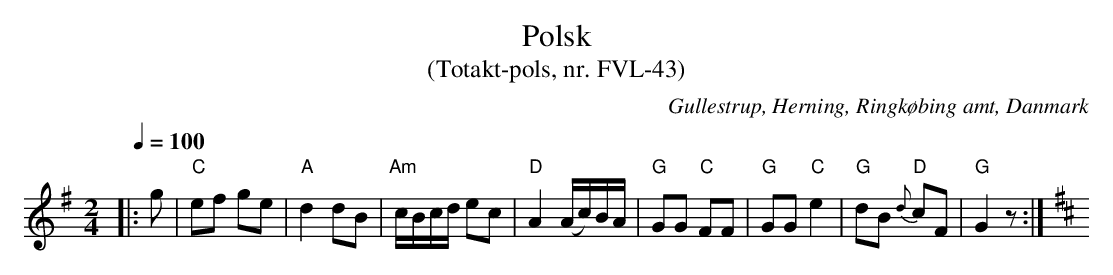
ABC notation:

X:1
T:Polsk
T:(Totakt-pols, nr. FVL-43)
O:Gullestrup, Herning, Ringkøbing amt, Danmark
M:2/4
L:1/8
Q:1/4=100
K:G
|: g | "C"ef ge | "A"d2 dB | "Am"c/B/c/d/ ec | "D"A2 (A/c/)B/A/ | "G"GG "C"FF | "G"GG "C"e2 | "G"dB "D"{d}cF | "G"G2 z  :|
K:D
